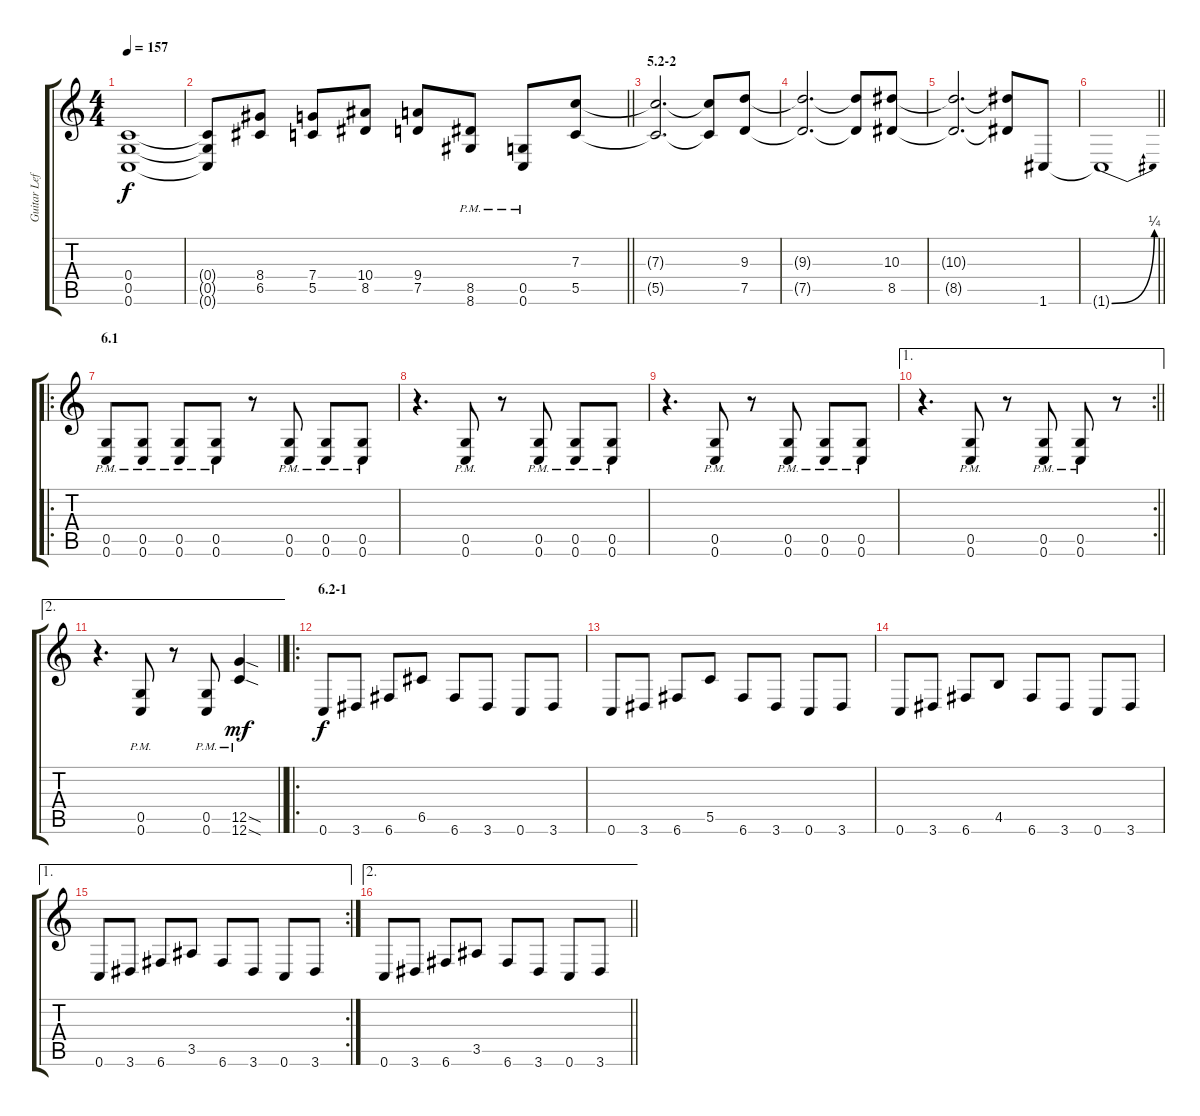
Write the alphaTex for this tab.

\track ("Guitar Left" "Guitar Lef") {instrument distortionguitar}
\staff {score tabs}
\tuning (D4 A3 F3 C3 G2 C2) {hide}
\ts (4 4)
\tempo 157
\clef g2
\ks c
(0.4{t} 0.5{t} 0.6{t}).1{dy f} |
\barLineRight lightlight
(0.4{t} 0.5{t} 0.6{t}).8 (8.4 6.5).8 (7.4 5.5).8 (10.4 8.5).8 (9.4 7.5).8 (8.5{pm} 8.6{pm}).8 (0.5{pm} 0.6{pm}).8 (7.3 5.5).8 |
\section ("" "5.2-2")
(7.3{t} 5.5{t}).2{d} (7.3{t} 5.5{t}).8 (9.3 7.5).8 |
(9.3{t} 7.5{t}).2{d} (9.3{t} 7.5{t}).8 (10.3 8.5).8 |
(10.3{t} 8.5{t}).2{d} (10.3{t} 8.5{t}).8 1.6.8 |
\barLineRight lightlight
1.6{be (bend 0 0 60 1) t}.1 |
\ro
\section ("" "6.1")
(0.5{pm} 0.6{pm}).8 (0.5{pm} 0.6{pm}).8 (0.5{pm} 0.6{pm}).8 (0.5{pm} 0.6{pm}).8 r.8 (0.5{pm} 0.6{pm}).8 (0.5{pm} 0.6{pm}).8 (0.5{pm} 0.6{pm}).8 |
r.4{d} (0.5{pm} 0.6{pm}).8 r.8 (0.5{pm} 0.6{pm}).8 (0.5{pm} 0.6{pm}).8 (0.5{pm} 0.6{pm}).8 |
r.4{d} (0.5{pm} 0.6{pm}).8 r.8 (0.5{pm} 0.6{pm}).8 (0.5{pm} 0.6{pm}).8 (0.5{pm} 0.6{pm}).8 |
\ae 1
\rc 2
\barLineRight lightlight
r.4{d} (0.5{pm} 0.6{pm}).8 r.8 (0.5{pm} 0.6{pm}).8 (0.5{pm} 0.6{pm}).8 r.8 |
\ae 2
\barLineRight lightlight
r.4{d} (0.5{pm} 0.6{pm}).8 r.8 (0.5{pm} 0.6{pm}).8 (12.5{sod} 12.6{sod pm}).4{dy mf} |
\ro
\section ("" "6.2-1")
0.6.8{dy f} 3.6.8 6.6.8 6.5.8 6.6.8 3.6.8 0.6.8 3.6.8 |
0.6.8 3.6.8 6.6.8 5.5.8 6.6.8 3.6.8 0.6.8 3.6.8 |
0.6.8 3.6.8 6.6.8 4.5.8 6.6.8 3.6.8 0.6.8 3.6.8 |
\ae 1
\rc 2
0.6.8 3.6.8 6.6.8 3.5.8 6.6.8 3.6.8 0.6.8 3.6.8 |
\ae 2
\barLineRight lightlight
0.6.8 3.6.8 6.6.8 3.5.8 6.6.8 3.6.8 0.6.8 3.6.8
